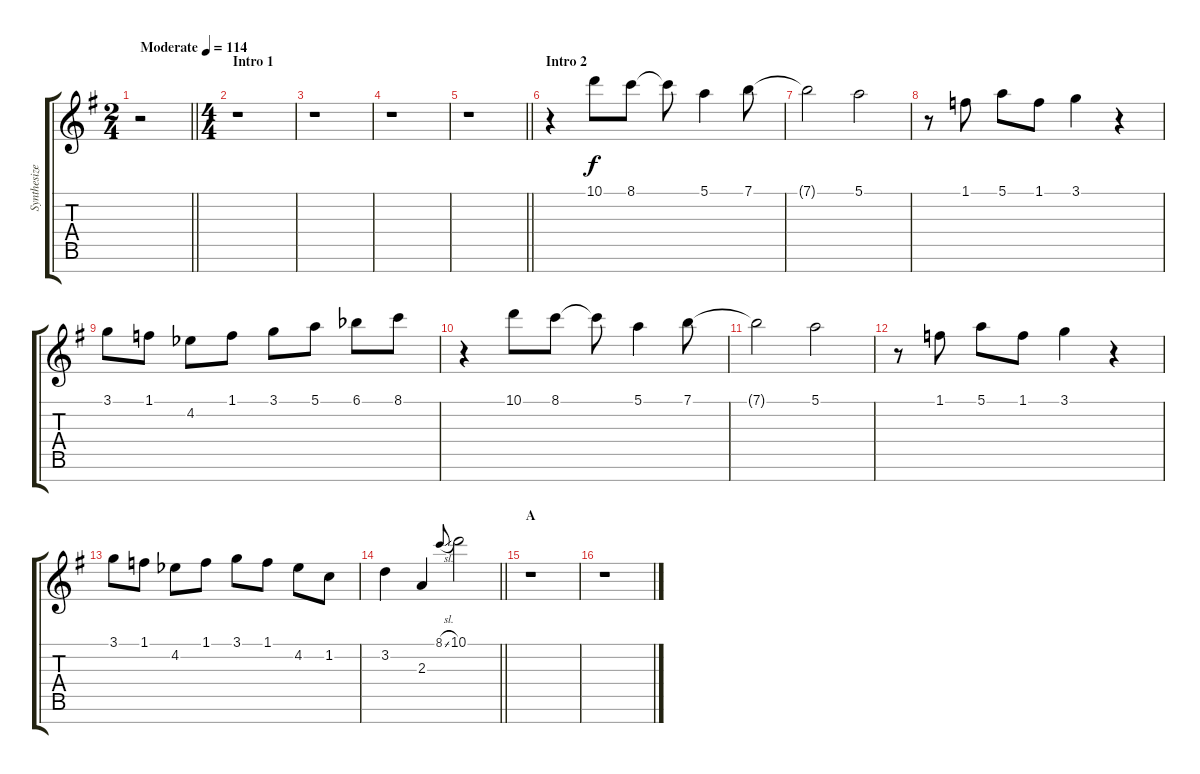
\track ("Synthesizer I" "Synthesize") {instrument lead3calliope}
\staff {score tabs}
\tuning (E5 B4 G4 D4 A3 E3 B2) {hide}
\ts (2 4)
\tempo (114 "Moderate")
\clef g2
\barLineRight lightlight
\ks g
r.2{dy f instrument lead3calliope} |
\ts (4 4)
\section ("" "Intro 1")
r.1 |
r.1 |
r.1 |
\barLineRight lightlight
r.1 |
\section ("" "Intro 2")
r.4 10.1.8 8.1.8 8.1{t}.8 5.1.4 7.1.8 |
7.1{t}.2 5.1.2 |
r.8 1.1.8 5.1.8 1.1.8 3.1.4 r.4 |
3.1.8 1.1.8 4.2{acc b}.8 1.1.8 3.1.8 5.1.8 6.1{acc b}.8 8.1.8 |
r.4 10.1.8 8.1.8 8.1{t}.8 5.1.4 7.1.8 |
7.1{t}.2 5.1.2 |
r.8 1.1.8 5.1.8 1.1.8 3.1.4 r.4 |
3.1.8 1.1.8 4.2{acc b}.8 1.1.8 3.1.8 1.1.8 4.2{acc b}.8 1.2.8 |
\barLineRight lightlight
3.2.4 2.3.4 8.1{sl}.8{gr onbeat} 10.1.2 |
\section ("" "A")
r.1 |
r.1
